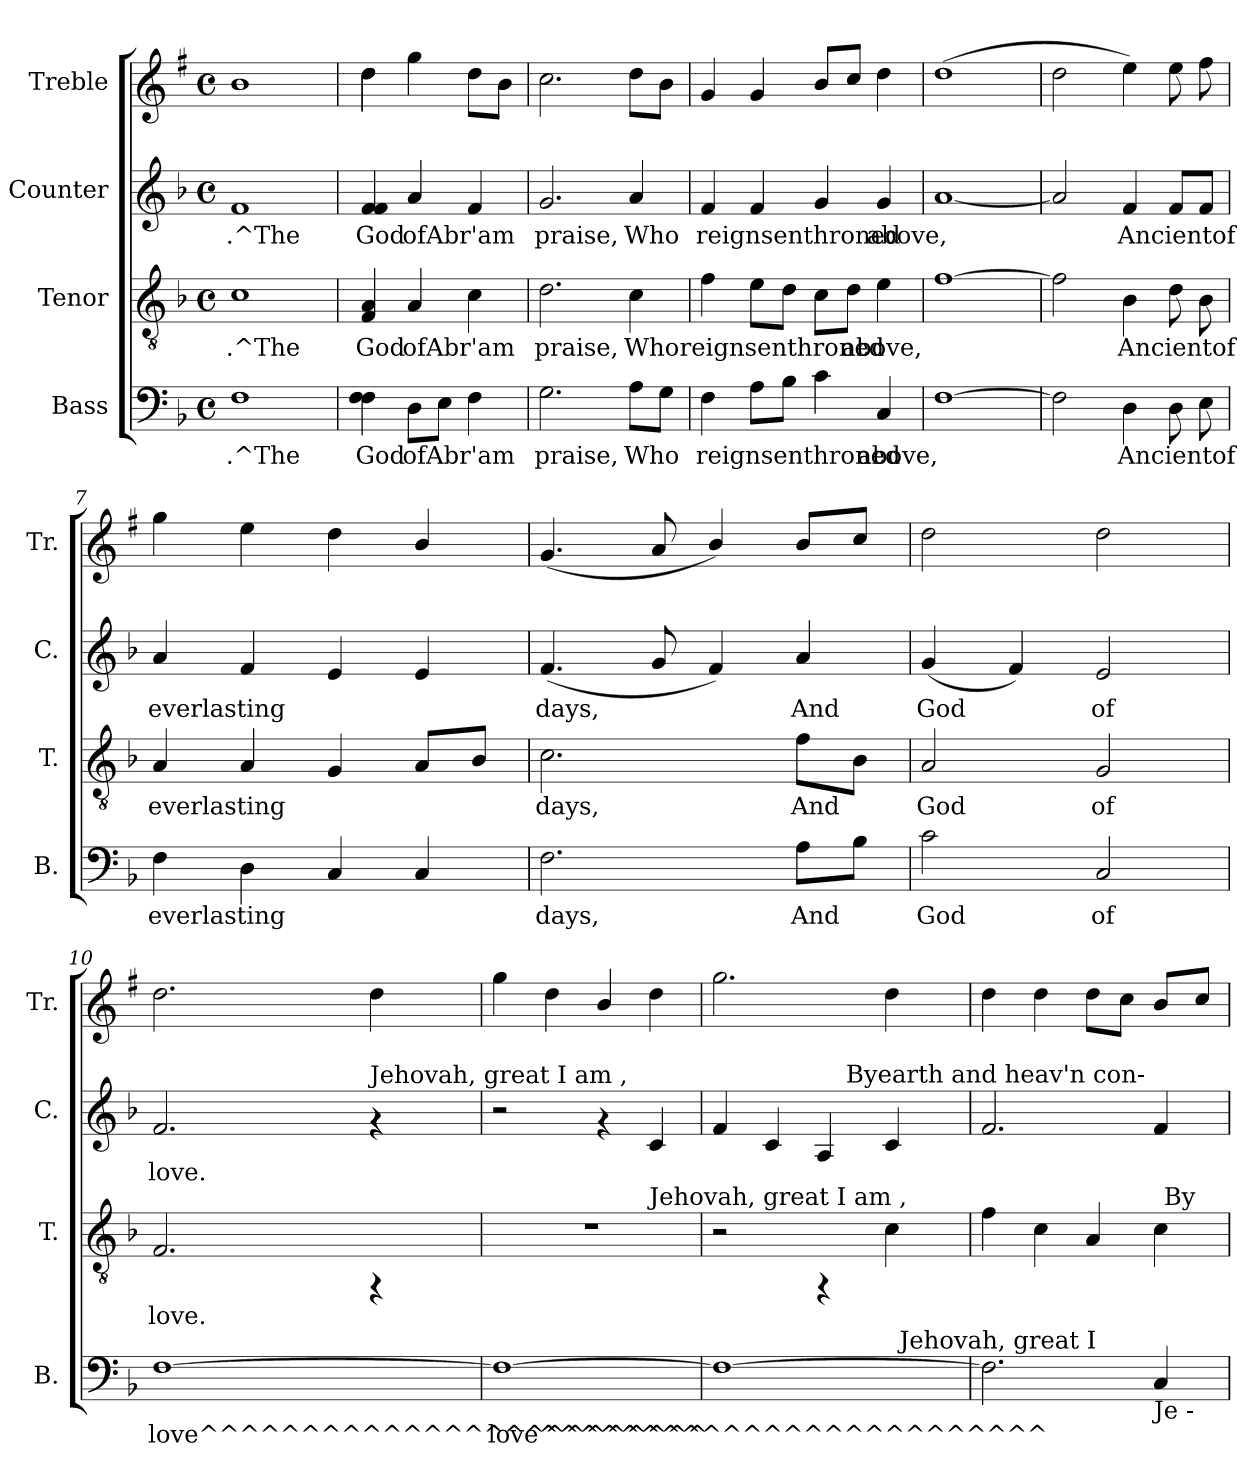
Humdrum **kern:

**kern	**text	**kern	**text	**kern	**text	**kern
*part4	*part4	*part3	*part3	*part2	*part2	*part1
*staff4	*staff4	*staff3	*staff3	*staff2	*staff2	*staff1
*I"Bass	*	*I"Tenor	*	*I"Counter	*	*I"Treble
*I'B.	*	*I'T.	*	*I'C.	*	*I'Tr.
!!LO:PB:g=z
*stria5	*	*stria5	*	*stria5	*	*stria5
*clefF4	*	*clefGv2	*	*clefG2	*	*clefG2
*	*	*	*	*	*	*ITrd1c2
*k[b-]	*	*k[b-]	*	*k[b-]	*	*k[b-]
*F:	*	*F:	*	*F:	*	*F:
*M4/4	*	*M4/4	*	*M4/4	*	*M4/4
*met(c)	*	*met(c)	*	*met(c)	*	*met(c)
=1	=1	=1	=1	=1	=1	=1
!	!LO:LY:a:rj	!	!LO:LY:a:rj	!	!LO:LY:b:rj	!
1F	.^The	1c	.^The	1f<	.^The	1a
=2	=2	=2	=2	=2	=2	=2
!	!LO:LY:a:rj	!	!LO:LY:a:rj	!	!LO:LY:b:rj	!
*	*	*	*	*	*	*^
4F\ 4F\	God	4A/ 4F/	God	4f/ 4f/	God	4cc\	4cc\
!	!LO:LY:a:rj	!	!LO:LY:a:rj	!	!LO:LY:b:rj	!	!
8D\L	ofAbr'am	4A/	ofAbr'am	4a/	ofAbr'am	4ff\	2ryy
!	!LO:LY:a:rj	!	!	!	!	!	!
8E\J	.	.	.	.	.	.	.
!	!LO:LY:a:rj	!	!LO:LY:a:rj	!	!LO:LY:b:rj	!	!
4F\	.	4c\	.	4f/	.	8cc\L	.
.	.	.	.	.	.	8a\J	.
*	*	*	*	*	*	*v	*v
=3	=3	=3	=3	=3	=3	=3
!	!LO:LY:a:rj	!	!LO:LY:a:rj	!	!LO:LY:b:rj	!
2.G\	praise,	2.d\	praise,	2.g/	praise,	2.b-\
!	!LO:LY:a:rj	!	!LO:LY:a:rj	!	!LO:LY:b:rj	!
8A\L	Who	4c\	Who	4a/	Who	8cc\L
!	!LO:LY:a:rj	!	!	!	!	!
8G\J	.	.	.	.	.	8a\J
=4	=4	=4	=4	=4	=4	=4
!	!LO:LY:a:rj	!	!LO:LY:a:rj	!	!LO:LY:b:rj	!
4F\	reignsenthroned	4f\	reignsenthroned	4f/	reignsenthroned	4f/
!	!LO:LY:a:rj	!	!LO:LY:a:rj	!	!LO:LY:b:rj	!
8A\L	.	8e\L	.	4f/	.	4f/
!	!LO:LY:a:rj	!	!LO:LY:a:rj	!	!	!
8B-\J	.	8d\J	.	.	.	.
!	!LO:LY:a:rj	!	!LO:LY:a:rj	!	!LO:LY:b:rj	!
4c\	.	8c\L	.	4g/	.	8a/L
!	!	!	!LO:LY:a:rj	!	!	!
.	.	8d\J	above,	.	.	8b-/J
!	!LO:LY:a:rj	!	!LO:LY:a:rj	!	!LO:LY:b:rj	!
4C/	above,	4e\	.	4g/	above,	4cc\
=5	=5	=5	=5	=5	=5	=5
!	!LO:LY:a:rj	!	!LO:LY:a:rj	!	!LO:LY:b:rj	!
[>1F	.	[>1f	.	[<1a	.	(>1cc>
=6	=6	=6	=6	=6	=6	=6
!	!LO:LY:a:rj	!	!LO:LY:a:rj	!	!LO:LY:b:rj	!
2F\]	.	2f\]	.	2a/]	.	2cc\
!	!LO:LY:a:rj	!	!LO:LY:a:rj	!	!LO:LY:b:rj	!
4D\	Ancientof	4B-\	Ancientof	4f/	Ancientof	4dd\)
!	!LO:LY:a:rj	!	!LO:LY:a:rj	!	!LO:LY:b:rj	!
8D\	.	8d\	.	8f/L	.	8dd\
!	!LO:LY:a:rj	!	!LO:LY:a:rj	!	!LO:LY:b:rj	!
8E\	.	8B-\	.	8f/J	.	8ee\
=7	=7	=7	=7	=7	=7	=7
!	!LO:LY:a:rj	!	!LO:LY:a:rj	!	!LO:LY:b:rj	!
4F\	everlasting	4A/	everlasting	4a/	everlasting	4ff\
!	!LO:LY:a:rj	!	!LO:LY:a:rj	!	!LO:LY:b:rj	!
4D\	.	4A/	.	4f/	.	4dd\
!	!LO:LY:a:rj	!	!LO:LY:a:rj	!	!LO:LY:b:rj	!
4C/	.	4G/	.	4e/	.	4cc\
!	!LO:LY:a:rj	!	!LO:LY:a:rj	!	!LO:LY:b:rj	!
4C/	.	8A/L	.	4e/	.	4a/
!	!	!	!LO:LY:a:rj	!	!	!
.	.	8B-/J	.	.	.	.
=8	=8	=8	=8	=8	=8	=8
!	!LO:LY:a:rj	!	!LO:LY:a:rj	!	!LO:LY:b:rj	!
2.F\	days,	2.c\	days,	(<4.f/	days,	(<4.f/
!	!	!	!	!	!LO:LY:b:rj	!
.	.	.	.	8g/	.	8g/
!	!	!	!	!	!LO:LY:b:rj	!
.	.	.	.	4f/)	.	4a/)
!	!LO:LY:a:rj	!	!LO:LY:a:rj	!	!LO:LY:b:rj	!
8A\L	And	8f\L	And	4a/	And	8a/L
!	!LO:LY:a:rj	!	!LO:LY:a:rj	!	!	!
8B-\J	.	8B-\J	.	.	.	8b-/J
=9	=9	=9	=9	=9	=9	=9
!	!LO:LY:a:rj	!	!LO:LY:a:rj	!	!LO:LY:b:rj	!
2c\	God	2A/	God	(<4g/	God	2cc\
!	!	!	!	!	!LO:LY:b:rj	!
.	.	.	.	4f/)	.	.
!	!LO:LY:a:rj	!	!LO:LY:a:rj	!	!LO:LY:b:rj	!
2C/	of	2G/	of	2e/	of	2cc>\
=10	=10	=10	=10	=10	=10	=10
!	!LO:LY:a:rj	!	!LO:LY:a:rj	!	!LO:LY:b:rj	!
[>1F	love^^^^^^^^^^^^^^^^^^^^^^^^^	2.F/	love.-	2.f/	love.-	2.cc>\
!	!	!	!	!LO:TX:a:t=Jehovah, great I am ,	!	!
.	.	4rFF	.	4rf	.	4cc\
=11	=11	=11	=11	=11	=11	=11
!	!LO:LY:a:rj	!	!	!	!	!
*	*	*^	*	*	*	*
1F_>	love^^^^^^^^^^^^^^^^^^^^^^^^^	1r	2.ryy	.	2r	.	4ff\
.	.	.	.	.	.	.	4cc\
.	.	.	.	.	4rf	.	4a/
!	!	!	!LO:TX:a:t=Jehovah, great I am ,	!	!	!	!
!	!	!	!	!	!	!LO:LY:b:rj	!
.	.	.	4ryy	.	4c/	--	4cc\
=12	=12	=12	=12	=12	=12	=12	=12
!	!LO:LY:a:rj	!	!	!	!	!LO:LY:b:rj	!
*^	*	*v	*v	*	*^	*	*
1F_>	2ryy	.	2r	.	4f/	2ryy	--	2.ff\
!	!	!	!	!	!	!	!LO:LY:b:rj	!
.	.	.	.	.	4c/	.	--	.
!	!	!	!	!	!	!	!LO:LY:b:rj	!
.	4ryy	.	4rFF	.	4A/	16.ryy	--	.
!	!	!	!	!	!	!LO:TX:a:t=Byearth and heav'n con-	!	!
.	.	.	.	.	.	4ryy	.	.
!	!	!	!	!LO:LY:a:rj	!	!	!LO:LY:b:rj	!
.	32ryy	.	4c\	--	4c/	.	--	4cc\
!	!LO:TX:a:t=Jehovah, great I	!	!	!	!	!	!	!
.	8..ryy	.	.	.	.	.	.	.
.	.	.	.	.	.	8ryy	.	.
.	.	.	.	.	.	32ryy	.	.
=13	=13	=13	=13	=13	=13	=13	=13	=13
!	!	!LO:LY:a:rj	!	!LO:LY:a:rj	!	!	!LO:LY:b:rj	!
*v	*v	*	*^	*	*v	*v	*	*
2.F\]	.	4f\	2ryy	--	2.f/	--	4cc\
!	!	!	!	!LO:LY:a:rj	!	!	!
.	.	4c\	.	--	.	.	4cc\
!	!	!	!	!LO:LY:a:rj	!	!	!
.	.	4A/	4ryy	--	.	.	8cc\L
.	.	.	.	.	.	.	8b-\J
!LO:TX:b:t=Je -	!	!	!	!	!	!	!
!	!LO:LY:a:rj	!	!	!LO:LY:a:rj	!	!LO:LY:b:rj	!
4C/	.	4c\	64ryy	--	4f/	--	8a/L
!	!	!	!LO:TX:a:t=By	!	!	!	!
.	.	.	8...ryy	.	.	.	.
.	.	.	.	.	.	.	8b-/J
*	*	*v	*v	*	*	*	*
=	=	=	=	=	=	=
*-	*-	*-	*-	*-	*-	*-
